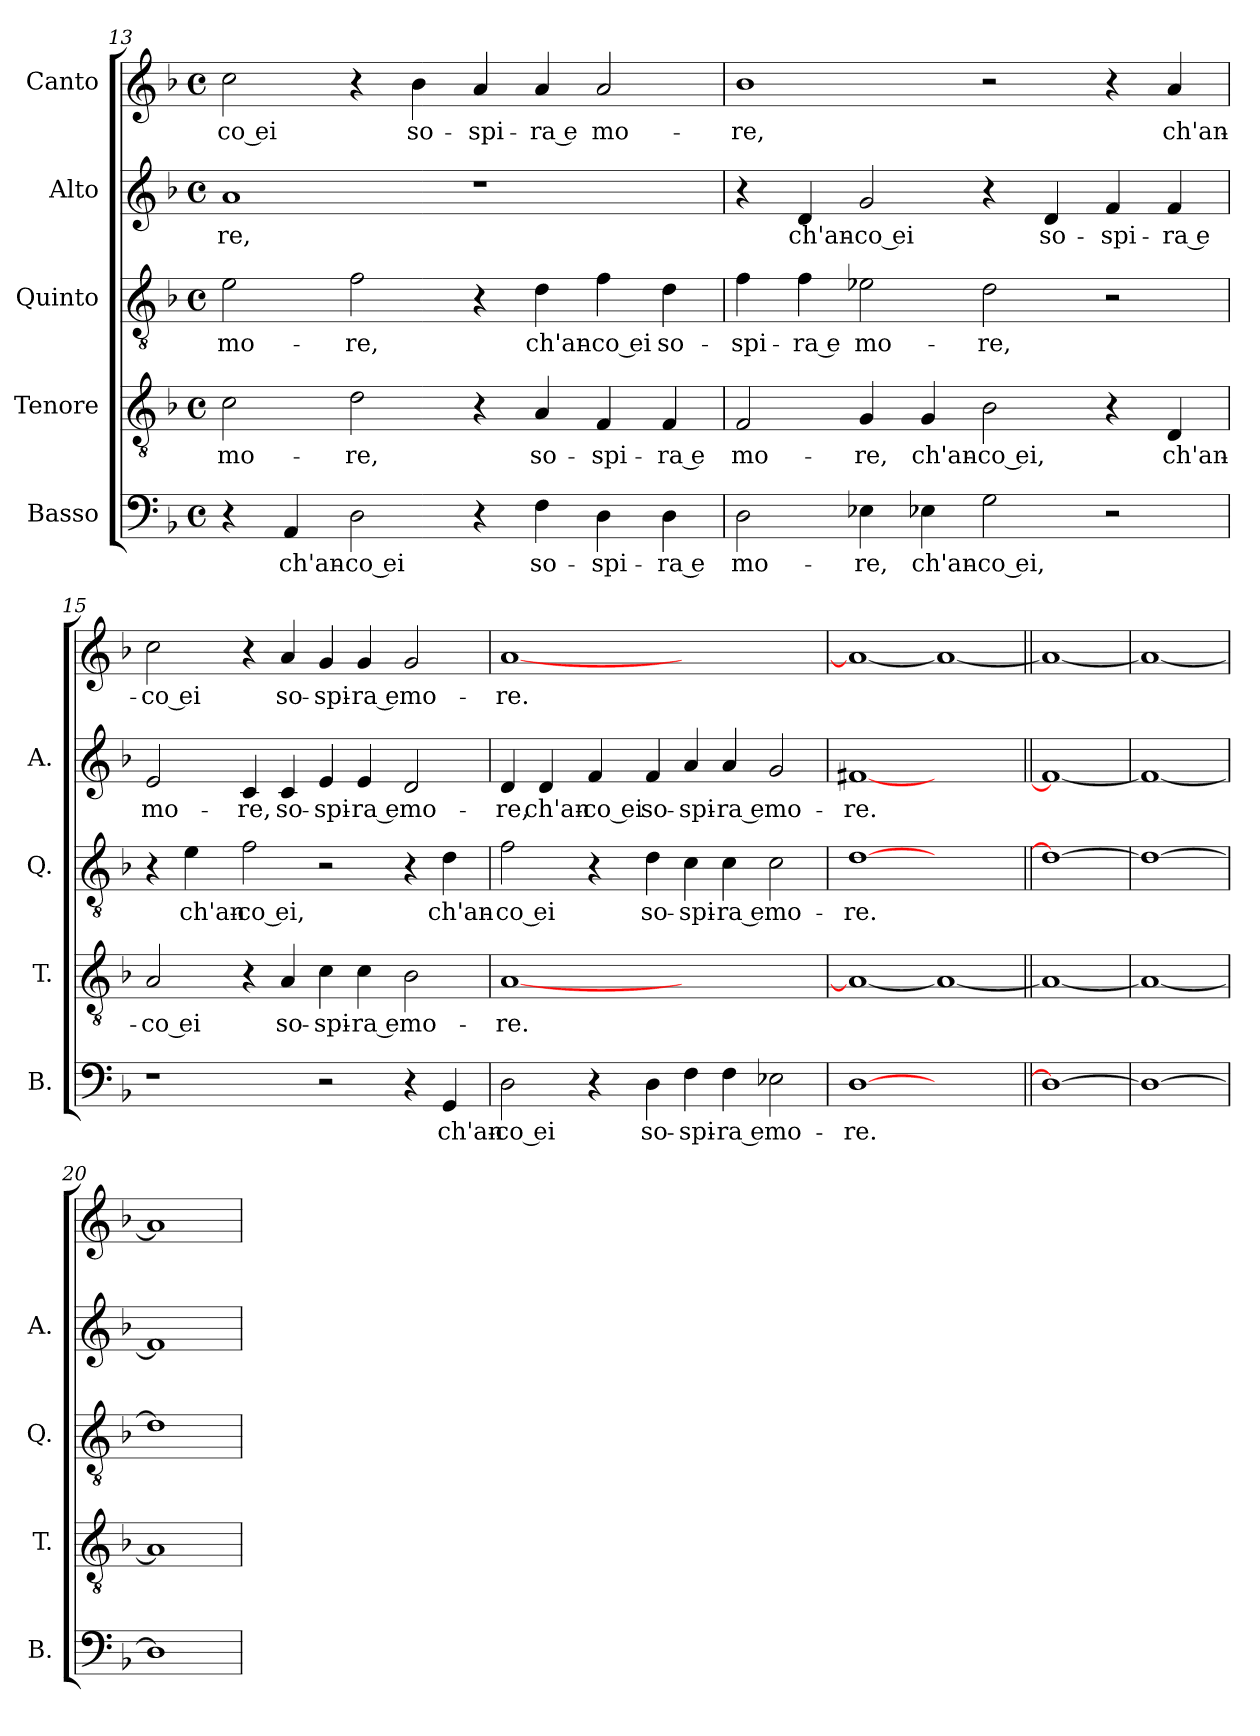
**kern	**text	**kern	**text	**kern	**text	**kern	**text	**kern	**text
*part5	*part5	*part4	*part4	*part3	*part3	*part2	*part2	*part1	*part1
*staff5	*staff5	*staff4	*staff4	*staff3	*staff3	*staff2	*staff2	*staff1	*staff1
*I"Basso	*	*I"Tenore	*	*I"Quinto	*	*I"Alto	*	*I"Canto	*
*I'B.	*	*I'T.	*	*I'Q.	*	*I'A.	*	*	*
*clefF4	*	*clefGv2	*	*clefGv2	*	*clefG2	*	*clefG2	*
*k[b-]	*	*k[b-]	*	*k[b-]	*	*k[b-]	*	*k[b-]	*
*F:	*	*F:	*	*F:	*	*F:	*	*F:	*
*M4/4	*	*M4/4	*	*M4/4	*	*M4/4	*	*M4/4	*
*met(c)	*	*met(c)	*	*met(c)	*	*met(c)	*	*met(c)	*
=13	=13	=13	=13	=13	=13	=13	=13	=13	=13
4r	.	2c\	mo-	2e\	mo-	1a/	-re,	2cc\	-co ei
4AA/	ch'an-	.	.	.	.	.	.	.	.
2D\	-co ei	2d\	-re,	2f\	-re,	.	.	4r	.
.	.	.	.	.	.	.	.	4b-\	so-
4r	.	4r	.	4r	.	1r	.	4a/	-spi-
4F\	so-	4A/	so-	4d\	ch'an-	.	.	4a/	-ra e
4D\	-spi-	4F/	-spi-	4f\	-co ei	.	.	2a/	mo-
4D\	-ra e	4F/	-ra e	4d\	so-	.	.	.	.
=14	=14	=14	=14	=14	=14	=14	=14	=14	=14
2D\	mo-	2F/	mo-	4f\	-spi-	4r	.	1b-\	-re,
.	.	.	.	4f\	-ra e	4d/	ch'an-	.	.
4E-X\	-re,	4G/	-re,	2e-X\	mo-	2g/	-co ei	.	.
4E-X\	ch'an-	4G/	ch'an-	.	.	.	.	.	.
2G\	-co ei,	2B-\	-co ei,	2d\	-re,	4r	.	2r	.
.	.	.	.	.	.	4d/	so-	.	.
2r	.	4r	.	2r	.	4f/	-spi-	4r	.
.	.	4D/	ch'an-	.	.	4f/	-ra e	4a/	ch'an-
=15	=15	=15	=15	=15	=15	=15	=15	=15	=15
1r	.	2A/	-co ei	4r	.	2e/	mo-	2cc\	-co ei
.	.	.	.	4e\	ch'an-	.	.	.	.
.	.	4r	.	2f\	-co ei,	4c/	-re,	4r	.
.	.	4A/	so-	.	.	4c/	so-	4a/	so-
2r	.	4c\	-spi-	2r	.	4e/	-spi-	4g/	-spi-
.	.	4c\	-ra e	.	.	4e/	-ra e	4g/	-ra e
4r	.	2B-\	mo-	4r	.	2d/	mo-	2g/	mo-
4GG/	ch'an-	.	.	4d\	ch'an-	.	.	.	.
=16	=16	=16	=16	=16	=16	=16	=16	=16	=16
2D\	-co ei	[1A/	-re.	2f\	-co ei	4d/	-re,	[1a/	-re.
.	.	.	.	.	.	4d/	ch'an-	.	.
4r	.	.	.	4r	.	4f/	-co ei	.	.
4D\	so-	.	.	4d\	so-	4f/	so-	.	.
4F\	-spi-	1ryy	.	4c\	-spi-	4a/	-spi-	1ryy	.
4F\	-ra e	.	.	4c\	-ra e	4a/	-ra e	.	.
2E-X\	mo-	.	.	2c\	mo-	2g/	mo-	.	.
=17	=17	=17	=17	=17	=17	=17	=17	=17	=17
[1D\	-re.	1A/_	.	[1d\	-re.	[1f#X/	-re.	1a/_	.
1ryy	.	1A/_	.	1ryy	.	1ryy	.	1a/_	.
=18||	=18||	=18||	=18||	=18||	=18||	=18||	=18||	=18||	=18||
1D\_	.	1A/_	.	1d\_	.	1f#/_	.	1a/_	.
=19	=19	=19	=19	=19	=19	=19	=19	=19	=19
1D\_	.	1A/_	.	1d\_	.	1f#/_	.	1a/_	.
=20	=20	=20	=20	=20	=20	=20	=20	=20	=20
1D\]	.	1A/]	.	1d\]	.	1f#/]	.	1a/]	.
=	=	=	=	=	=	=	=	=	=
*-	*-	*-	*-	*-	*-	*-	*-	*-	*-
